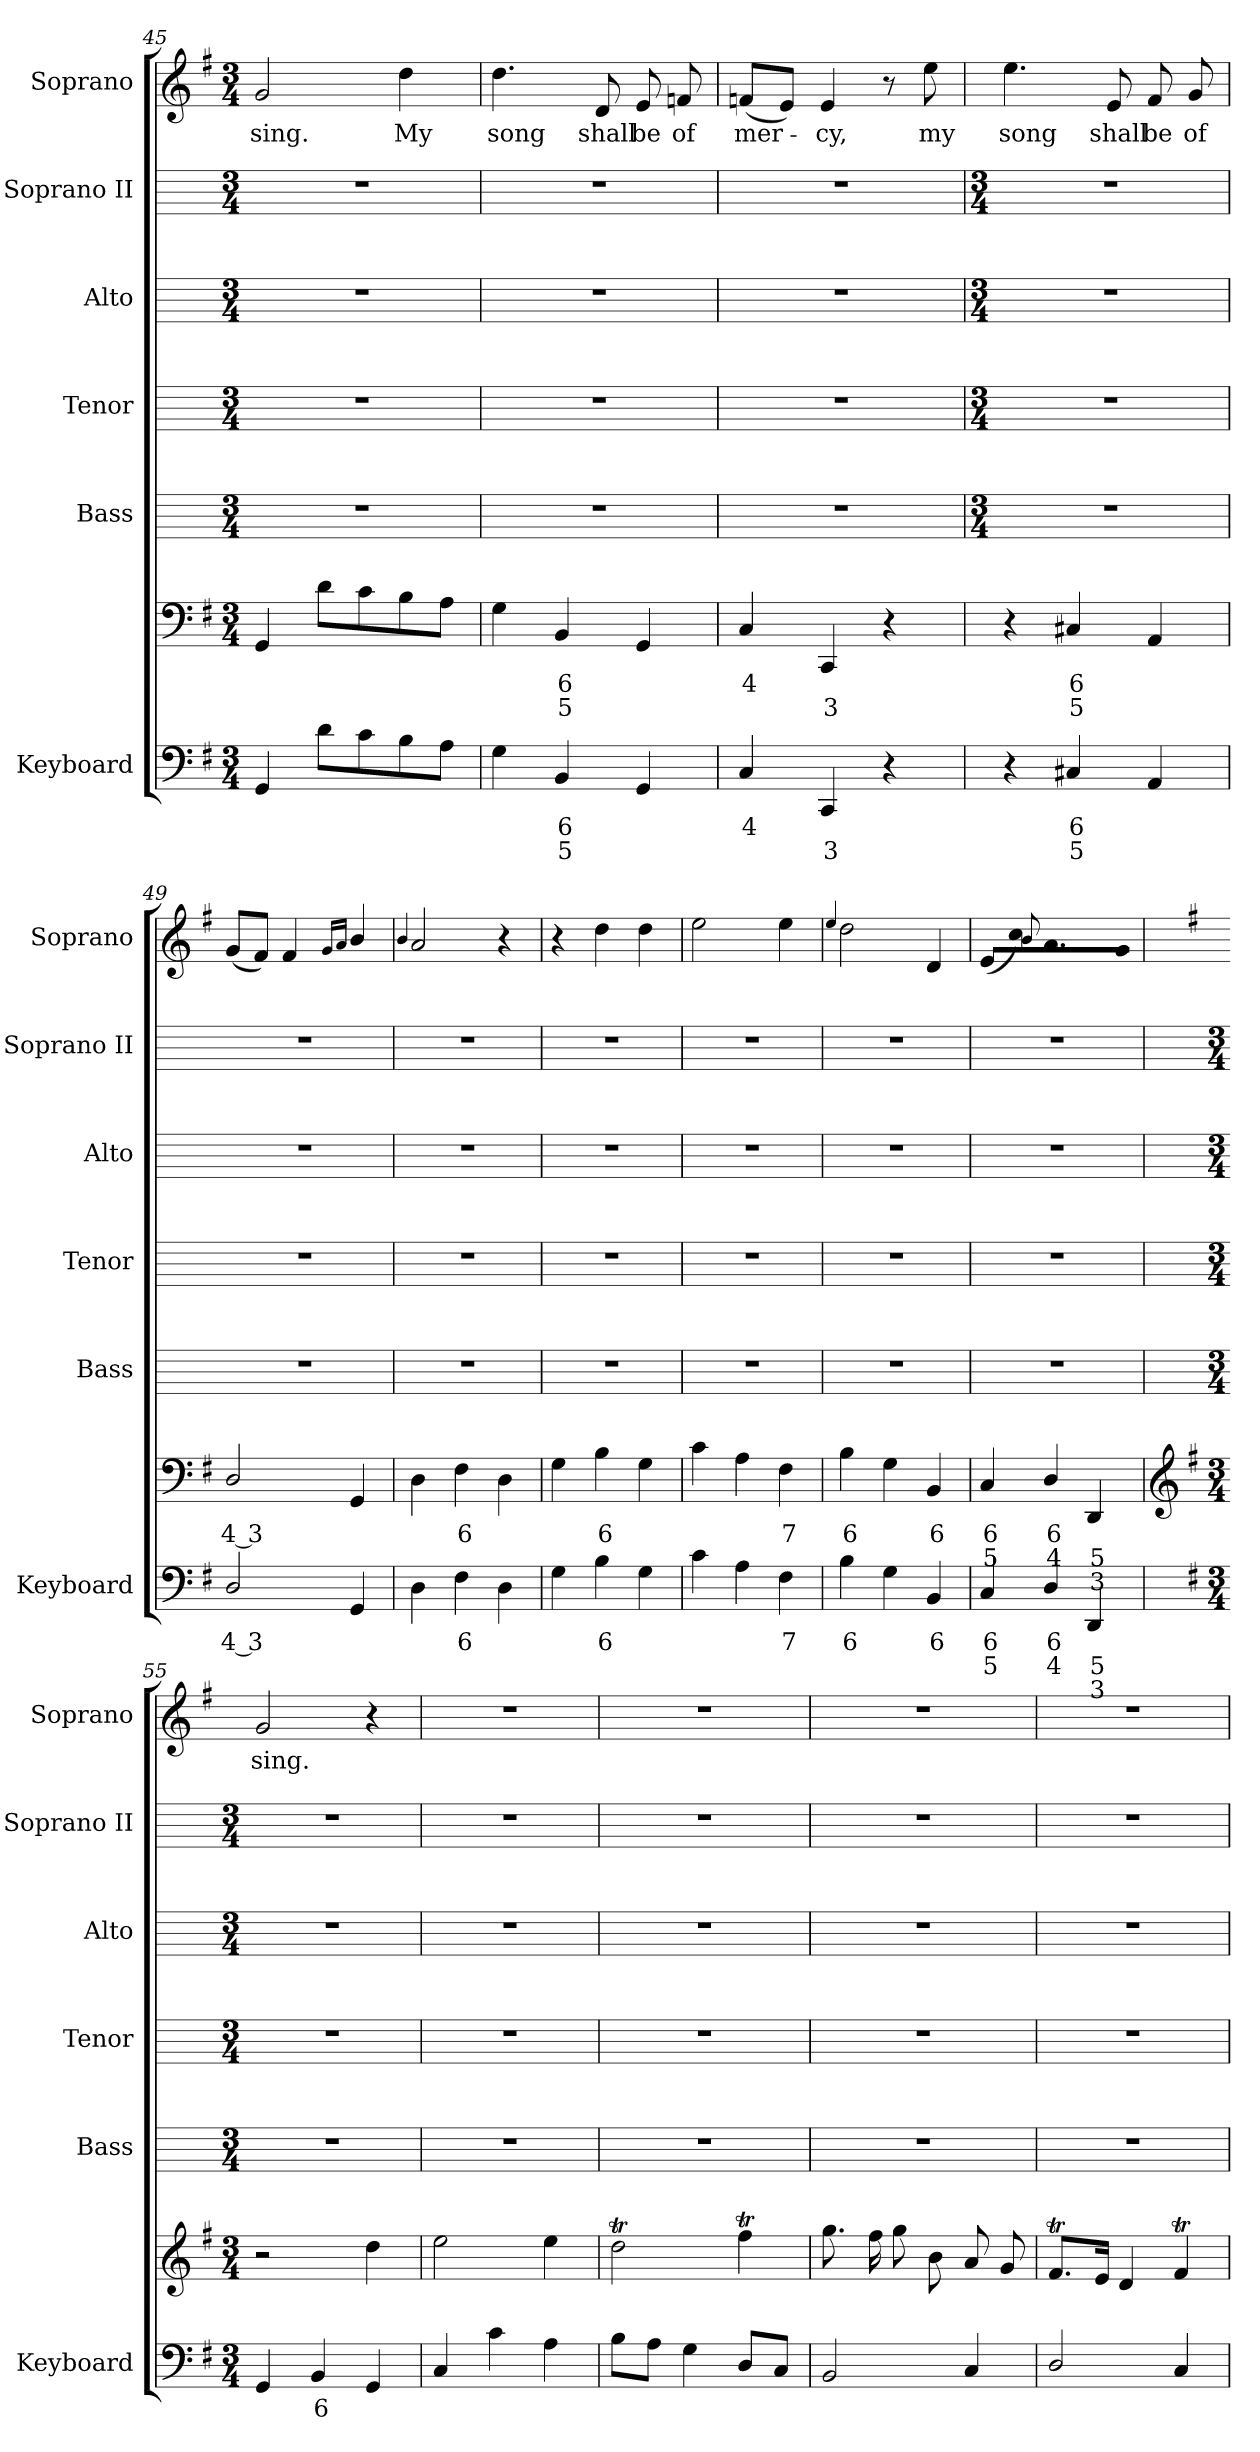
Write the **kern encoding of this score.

**kern	**text	**text	**text	**kern	**text	**text	**text	**kern	**kern	**kern	**kern	**kern	**text
*part6	*part6	*part6	*part6	*part6	*part6	*part6	*part6	*part5	*part4	*part3	*part2	*part1	*part1
*staff7	*staff7	*staff7	*staff7	*staff6	*staff6	*staff6	*staff6	*staff5	*staff4	*staff3	*staff2	*staff1	*staff1
*I"Keyboard	*	*	*	*	*	*	*	*I"Bass	*I"Tenor	*I"Alto	*I"Soprano II	*I"Soprano	*
*I'Keyboard	*	*	*	*	*	*	*	*I'Bass	*I'Tenor	*I'Alto	*I'Soprano II	*I'Soprano	*
*clefF4	*	*	*	*clefF4	*	*	*	*	*	*	*	*clefG2	*
*k[f#]	*	*	*	*k[f#]	*	*	*	*	*	*	*	*k[f#]	*
*G:	*	*	*	*G:	*	*	*	*	*	*	*	*G:	*
*M3/4	*	*	*	*M3/4	*	*	*	*M3/4	*M3/4	*M3/4	*M3/4	*M3/4	*
=45	=45	=45	=45	=45	=45	=45	=45	=45	=45	=45	=45	=45	=45
!	!	!	!	!	!	!	!	!	!	!	!	!	!LO:LY:b
4GG	.	.	.	4GG	.	.	.	2.r	2.r	2.r	2.r	2g	sing.
8dL	.	.	.	8dL	.	.	.	.	.	.	.	.	.
8c	.	.	.	8c	.	.	.	.	.	.	.	.	.
!	!	!	!	!	!	!	!	!	!	!	!	!	!LO:LY:b
8B	.	.	.	8B	.	.	.	.	.	.	.	4dd	My
8AJ	.	.	.	8AJ	.	.	.	.	.	.	.	.	.
=46	=46	=46	=46	=46	=46	=46	=46	=46	=46	=46	=46	=46	=46
!	!	!	!	!	!	!	!	!	!	!	!	!	!LO:LY:b
4G	.	.	.	4G	.	.	.	2.r	2.r	2.r	2.r	4.dd	song
!	!LO:LY:b	!LO:LY:b	!	!	!LO:LY:b	!LO:LY:b	!	!	!	!	!	!	!
4BB	6	5	.	4BB	6	5	.	.	.	.	.	.	.
!	!	!	!	!	!	!	!	!	!	!	!	!	!LO:LY:b
.	.	.	.	.	.	.	.	.	.	.	.	8d	shall
!	!	!	!	!	!	!	!	!	!	!	!	!	!LO:LY:b
4GG	.	.	.	4GG	.	.	.	.	.	.	.	8e	be
!	!	!	!	!	!	!	!	!	!	!	!	!	!LO:LY:b
.	.	.	.	.	.	.	.	.	.	.	.	8fn	of
=47	=47	=47	=47	=47	=47	=47	=47	=47	=47	=47	=47	=47	=47
!	!LO:LY:b	!	!	!	!LO:LY:b	!	!	!	!	!	!	!	!LO:LY:b
4C	4	.	.	4C	4	.	.	2.r	2.r	2.r	2.r	(<8fnL	mer-
.	.	.	.	.	.	.	.	.	.	.	.	8eJ)	.
!	!	!LO:LY:b	!	!	!	!LO:LY:b	!	!	!	!	!	!	!LO:LY:b
4CC	.	3	.	4CC	.	3	.	.	.	.	.	4e	cy,
4r	.	.	.	4r	.	.	.	.	.	.	.	8r	.
!	!	!	!	!	!	!	!	!	!	!	!	!	!LO:LY:b
.	.	.	.	.	.	.	.	.	.	.	.	8ee	my
!!LO:LB:g=z
=48	=48	=48	=48	=48	=48	=48	=48	=48	=48	=48	=48	=48	=48
*	*	*	*	*	*	*	*	*M3/4	*M3/4	*M3/4	*M3/4	*	*
!	!	!	!	!	!	!	!	!	!	!	!	!	!LO:LY:b
4r	.	.	.	4r	.	.	.	2.r	2.r	2.r	2.r	4.ee	song
!	!LO:LY:b	!LO:LY:b	!	!	!LO:LY:b	!LO:LY:b	!	!	!	!	!	!	!
4C#X	6	5	.	4C#X	6	5	.	.	.	.	.	.	.
!	!	!	!	!	!	!	!	!	!	!	!	!	!LO:LY:b
.	.	.	.	.	.	.	.	.	.	.	.	8e	shall
!	!	!	!	!	!	!	!	!	!	!	!	!	!LO:LY:b
4AA	.	.	.	4AA	.	.	.	.	.	.	.	8f#	be
!	!	!	!	!	!	!	!	!	!	!	!	!	!LO:LY:b
.	.	.	.	.	.	.	.	.	.	.	.	8g	of
=49	=49	=49	=49	=49	=49	=49	=49	=49	=49	=49	=49	=49	=49
!	!LO:LY:b	!	!	!	!LO:LY:b	!	!	!	!	!	!	!	!LO:LY:b
2D/	4 3	.	.	2D/	4 3	.	.	2.r	2.r	2.r	2.r	(<8gL	judg-
.	.	.	.	.	.	.	.	.	.	.	.	8f#J)	.
!	!	!	!	!	!	!	!	!	!	!	!	!	!LO:LY:b
.	.	.	.	.	.	.	.	.	.	.	.	4f#	-ment,
!	!	!	!	!	!	!	!	!	!	!	!	!	!LO:LY:b
.	.	.	.	.	.	.	.	.	.	.	.	16qqgLL	O
.	.	.	.	.	.	.	.	.	.	.	.	16qqaJJ	.
4GG	.	.	.	4GG	.	.	.	.	.	.	.	4b/	.
=50	=50	=50	=50	=50	=50	=50	=50	=50	=50	=50	=50	=50	=50
!	!	!	!	!	!	!	!	!	!	!	!	!	!LO:LY:b
.	.	.	.	.	.	.	.	.	.	.	.	4qqb/	Lord.
4D	.	.	.	4D	.	.	.	2.r	2.r	2.r	2.r	2a	.
!	!LO:LY:b	!	!	!	!LO:LY:b	!	!	!	!	!	!	!	!
4F#	6	.	.	4F#	6	.	.	.	.	.	.	.	.
4D	.	.	.	4D	.	.	.	.	.	.	.	4r	.
=51	=51	=51	=51	=51	=51	=51	=51	=51	=51	=51	=51	=51	=51
4G	.	.	.	4G	.	.	.	2.r	2.r	2.r	2.r	4r	.
!	!LO:LY:b	!	!	!	!LO:LY:b	!	!	!	!	!	!	!	!LO:LY:b
4B	6	.	.	4B	6	.	.	.	.	.	.	4dd	Un-
!	!	!	!	!	!	!	!	!	!	!	!	!	!LO:LY:b
4G	.	.	.	4G	.	.	.	.	.	.	.	4dd	-to
=52	=52	=52	=52	=52	=52	=52	=52	=52	=52	=52	=52	=52	=52
!	!	!	!	!	!	!	!	!	!	!	!	!	!LO:LY:b
4c	.	.	.	4c	.	.	.	2.r	2.r	2.r	2.r	2ee	Thee,
4A	.	.	.	4A	.	.	.	.	.	.	.	.	.
!	!LO:LY:b	!	!	!	!LO:LY:b	!	!	!	!	!	!	!	!LO:LY:b
4F#	7	.	.	4F#	7	.	.	.	.	.	.	4ee	O
=53	=53	=53	=53	=53	=53	=53	=53	=53	=53	=53	=53	=53	=53
!	!	!	!	!	!	!	!	!	!	!	!	!	!LO:LY:b
.	.	.	.	.	.	.	.	.	.	.	.	4qqee/	Lord,
!	!LO:LY:b	!	!	!	!LO:LY:b	!	!	!	!	!	!	!	!
4B	6	.	.	4B	6	.	.	2.r	2.r	2.r	2.r	2dd	.
4G	.	.	.	4G	.	.	.	.	.	.	.	.	.
!	!LO:LY:b	!	!	!	!LO:LY:b	!	!	!	!	!	!	!	!LO:LY:b
4BB	6	.	.	4BB	6	.	.	.	.	.	.	4d	to
=54	=54	=54	=54	=54	=54	=54	=54	=54	=54	=54	=54	=54	=54
!	!LO:LY:b	!LO:LY:b	!	!	!LO:LY:b	!LO:LY:b	!	!	!	!	!	!	!LO:LY:b
4C	6	5	.	4C	6	5	.	2.r	2.r	2.r	2.r	(8eL	Thee
.	.	.	.	.	.	.	.	.	.	.	.	8ccJ)	.
!	!	!	!	!	!	!	!	!	!	!	!	!	!LO:LY:b
.	.	.	.	.	.	.	.	.	.	.	.	8qqb/L	will
!	!LO:LY:b	!LO:LY:b	!	!	!LO:LY:b	!LO:LY:b	!	!	!	!	!	!	!
4D/	6	4	.	4D/	6	4	.	.	.	.	.	4.a	.
!	!	!LO:LY:b	!LO:LY:b	!	!	!LO:LY:b	!LO:LY:b	!	!	!	!	!	!
4DD	.	5	3	4DD	.	5	3	.	.	.	.	.	.
!	!	!	!	!	!	!	!	!	!	!	!	!	!LO:LY:b
.	.	.	.	.	.	.	.	.	.	.	.	8gJ	I
!!LO:LB:g=z
=55	=55	=55	=55	=55	=55	=55	=55	=55	=55	=55	=55	=55	=55
*	*	*	*	*clefG2	*	*	*	*	*	*	*	*	*
*k[f#]	*	*	*	*k[f#]	*	*	*	*	*	*	*	*	*
*G:	*	*	*	*G:	*	*	*	*	*	*	*	*	*
*M3/4	*	*	*	*M3/4	*	*	*	*M3/4	*M3/4	*M3/4	*M3/4	*	*
!	!	!	!	!	!	!	!	!	!	!	!	!	!LO:LY:b
4GG	.	.	.	2r	.	.	.	2.r	2.r	2.r	2.r	2g	sing.
!	!LO:LY:b	!	!	!	!	!	!	!	!	!	!	!	!
4BB	6	.	.	.	.	.	.	.	.	.	.	.	.
4GG	.	.	.	4dd	.	.	.	.	.	.	.	4r	.
=56	=56	=56	=56	=56	=56	=56	=56	=56	=56	=56	=56	=56	=56
!	!	!	!	!	!	!	!	!	!	!	!	!LO:N:vis=1	!
4C	.	.	.	2ee	.	.	.	2.r	2.r	2.r	2.r	2.r	.
4c	.	.	.	.	.	.	.	.	.	.	.	.	.
4A	.	.	.	4ee	.	.	.	.	.	.	.	.	.
=57	=57	=57	=57	=57	=57	=57	=57	=57	=57	=57	=57	=57	=57
!	!	!	!	!	!	!	!	!	!	!	!	!LO:N:vis=1	!
8BL	.	.	.	2ddT	.	.	.	2.r	2.r	2.r	2.r	2.r	.
8AJ	.	.	.	.	.	.	.	.	.	.	.	.	.
4G	.	.	.	.	.	.	.	.	.	.	.	.	.
8DL	.	.	.	4ff#t	.	.	.	.	.	.	.	.	.
8CJ	.	.	.	.	.	.	.	.	.	.	.	.	.
=58	=58	=58	=58	=58	=58	=58	=58	=58	=58	=58	=58	=58	=58
!	!	!	!	!	!	!	!	!	!	!	!	!LO:N:vis=1	!
2BB	.	.	.	8.ggL	.	.	.	2.r	2.r	2.r	2.r	2.r	.
.	.	.	.	16ff#L	.	.	.	.	.	.	.	.	.
.	.	.	.	8gg	.	.	.	.	.	.	.	.	.
.	.	.	.	8b	.	.	.	.	.	.	.	.	.
4C	.	.	.	8a	.	.	.	.	.	.	.	.	.
.	.	.	.	8gJ	.	.	.	.	.	.	.	.	.
=59	=59	=59	=59	=59	=59	=59	=59	=59	=59	=59	=59	=59	=59
!	!	!	!	!	!	!	!	!	!	!	!	!LO:N:vis=1	!
2D/	.	.	.	8.f#tL	.	.	.	2.r	2.r	2.r	2.r	2.r	.
.	.	.	.	16eJ	.	.	.	.	.	.	.	.	.
.	.	.	.	4d	.	.	.	.	.	.	.	.	.
4C	.	.	.	4f#t	.	.	.	.	.	.	.	.	.
=	=	=	=	=	=	=	=	=	=	=	=	=	=
*-	*-	*-	*-	*-	*-	*-	*-	*-	*-	*-	*-	*-	*-
